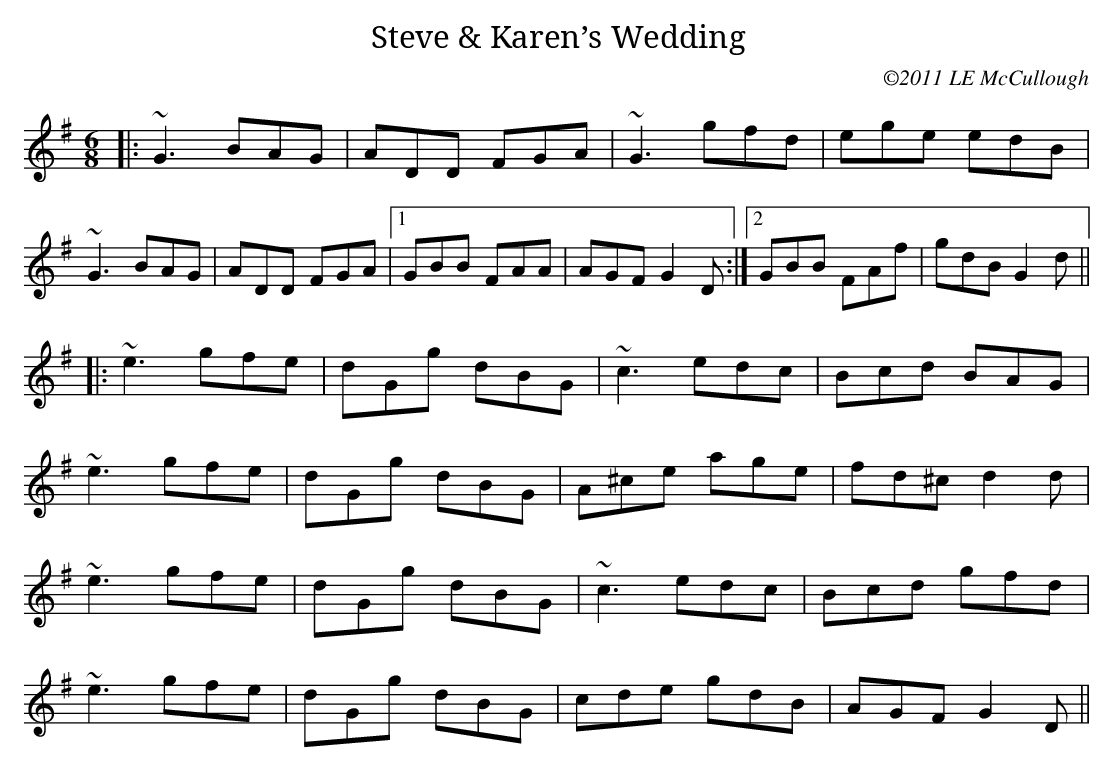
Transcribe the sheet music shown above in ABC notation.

X:1
T:Steve & Karen’s Wedding
C:©2011 LE McCullough
M:6/8
L:1/8
K:G
|: ~G3 BAG | ADD FGA | ~G3 gfd | ege edB |
~G3 BAG | ADD FGA |1 GBB FAA | AGF G2D :|2 GBB FAf | gdB G2d ||:
~e3 gfe | dGg dBG | ~c3 edc | Bcd BAG |
~e3 gfe | dGg dBG | A^ce age | fd^c d2d |
~e3 gfe | dGg dBG | ~c3 edc | Bcd gfd |
~e3 gfe | dGg dBG | cde gdB | AGF G2D ||
